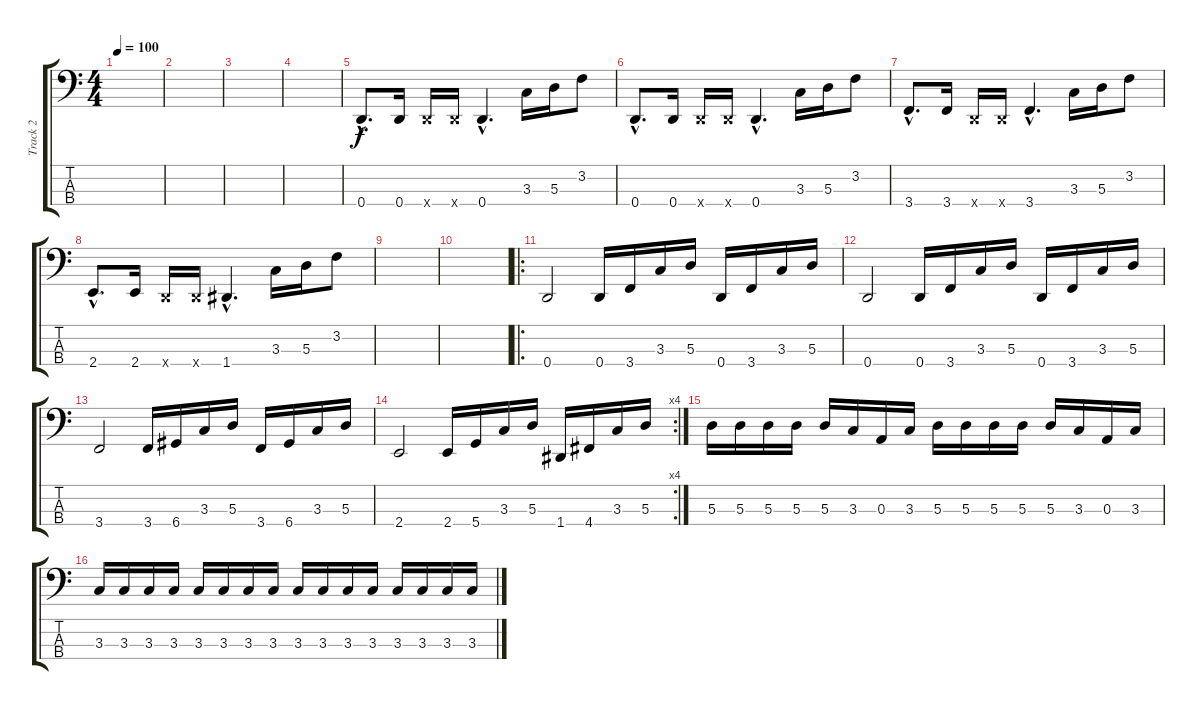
\track ("Track 2" "Track 2") {instrument electricbasspick}
\staff {score tabs}
\tuning (G2 D2 A1 D1) {hide}
\ts (4 4)
\tempo 100
\clef f4
\ks c
|
|
|
|
0.4{hac}.8{d} 0.4.16 0.4{x}.16 0.4{x}.16 0.4{hac}.4{d} 3.3.16 5.3.16 3.2.8 |
0.4{hac}.8{d} 0.4.16 0.4{x}.16 0.4{x}.16 0.4{hac}.4{d} 3.3.16 5.3.16 3.2.8 |
3.4{hac}.8{d} 3.4.16 0.4{x}.16 0.4{x}.16 3.4{hac}.4{d} 3.3.16 5.3.16 3.2.8 |
2.4{hac}.8{d} 2.4.16 0.4{x}.16 0.4{x}.16 1.4{hac}.4{d} 3.3.16 5.3.16 3.2.8 |
|
|
\ro
0.4.2{instrument slapbass1} 0.4.16{instrument electricbasspick} 3.4.16 3.3.16 5.3.16 0.4.16 3.4.16 3.3.16 5.3.16 |
0.4.2{instrument slapbass1} 0.4.16{instrument electricbasspick} 3.4.16 3.3.16 5.3.16 0.4.16 3.4.16 3.3.16 5.3.16 |
3.4.2{instrument slapbass1} 3.4.16{instrument electricbasspick} 6.4.16 3.3.16 5.3.16 3.4.16 6.4.16 3.3.16 5.3.16 |
\rc 4
2.4.2{instrument slapbass1} 2.4.16{instrument electricbasspick} 5.4.16 3.3.16 5.3.16 1.4.16 4.4.16 3.3.16 5.3.16 |
5.3.16 5.3.16 5.3.16 5.3.16 5.3.16 3.3.16 0.3.16 3.3.16 5.3.16 5.3.16 5.3.16 5.3.16 5.3.16 3.3.16 0.3.16 3.3.16 |
3.3.16 3.3.16 3.3.16 3.3.16 3.3.16 3.3.16 3.3.16 3.3.16 3.3.16 3.3.16 3.3.16 3.3.16 3.3.16 3.3.16 3.3.16 3.3.16
